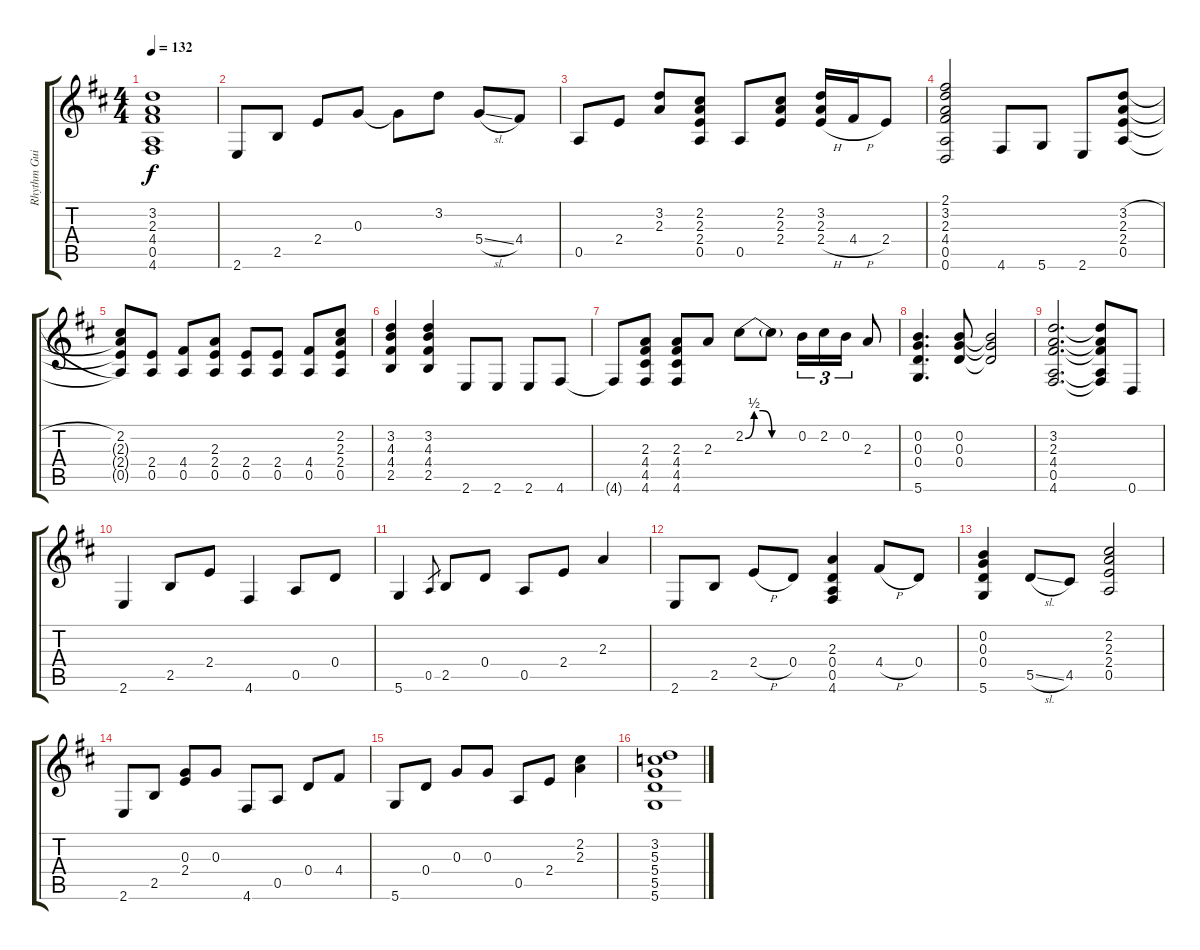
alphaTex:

\track ("Rhythm Guitar" "Rhythm Gui") {instrument distortionguitar}
\staff {score tabs}
\tuning (E4 B3 G3 D3 A2 D2) {hide}
\ts (4 4)
\tempo 132
\clef g2
\ks d
(3.2 2.3 4.4 0.5 4.6).1{dy f} |
2.6.8 2.5.8 2.4.8 0.3.8 0.3{t}.8 3.2.8 5.4{sl}.8 4.4.8 |
0.5.8 2.4.8 (3.2 2.3).8 (2.2 2.3 2.4 0.5).8 0.5.8 (2.2 2.3 2.4).8 (3.2 2.3 2.4{h}).16 4.4{h}.16 2.4.8 |
(2.1 3.2 2.3 4.4 0.5 0.6).2 4.6.8 5.6.8 2.6.8 (3.2{h} 2.3 2.4 0.5).8 |
(2.2 2.3{t} 2.4{t} 0.5{t}).8 (2.4 0.5).8 (4.4 0.5).8 (2.3 2.4 0.5).8 (2.4 0.5).8 (2.4 0.5).8 (4.4 0.5).8 (2.2 2.3 2.4 0.5).8 |
(3.2 4.3 4.4 2.5).4 (3.2 4.3 4.4 2.5).4 2.6.8 2.6.8 2.6.8 4.6.8 |
4.6{t}.8 (2.3 4.4 4.5 4.6).8 (2.3 4.4 4.5 4.6).8 2.3.8 2.2{be (custom 0 0 10 2 20 2 30 0 60 0)}.8 2.2{t}.8 0.2.16{tu (3 2)} 2.2.16{tu (3 2)} 0.2.16{tu (3 2)} 2.3.8 |
(0.2 0.3 0.4 5.6).4{d} (0.2 0.3 0.4).8 (0.2{t} 0.3{t} 0.4{t}).2 |
(3.2 2.3 4.4 0.5 4.6).2{d} (3.2{t} 2.3{t} 4.4{t} 0.5{t} 4.6{t}).8 0.6.8 |
2.6.4 2.5.8 2.4.8 4.6.4 0.5.8 0.4.8 |
5.6.4 0.5.8{gr} 2.5.8 0.4.8 0.5.8 2.4.8 2.3.4 |
2.6.8 2.5.8 2.4{h}.8 0.4.8 (2.3 0.4 0.5 4.6).4 4.4{h}.8 0.4.8 |
(0.2 0.3 0.4 5.6).4 5.5{sl}.8 4.5.8 (2.2 2.3 2.4 0.5).2 |
2.6.8 2.5.8 (0.3 2.4).8 0.3.8 4.6.8 0.5.8 0.4.8 4.4.8 |
5.6.8 0.4.8 0.3.8 0.3.8 0.5.8 2.4.8 (2.2 2.3).4 |
(3.2 5.3 5.4 5.5 5.6).1
